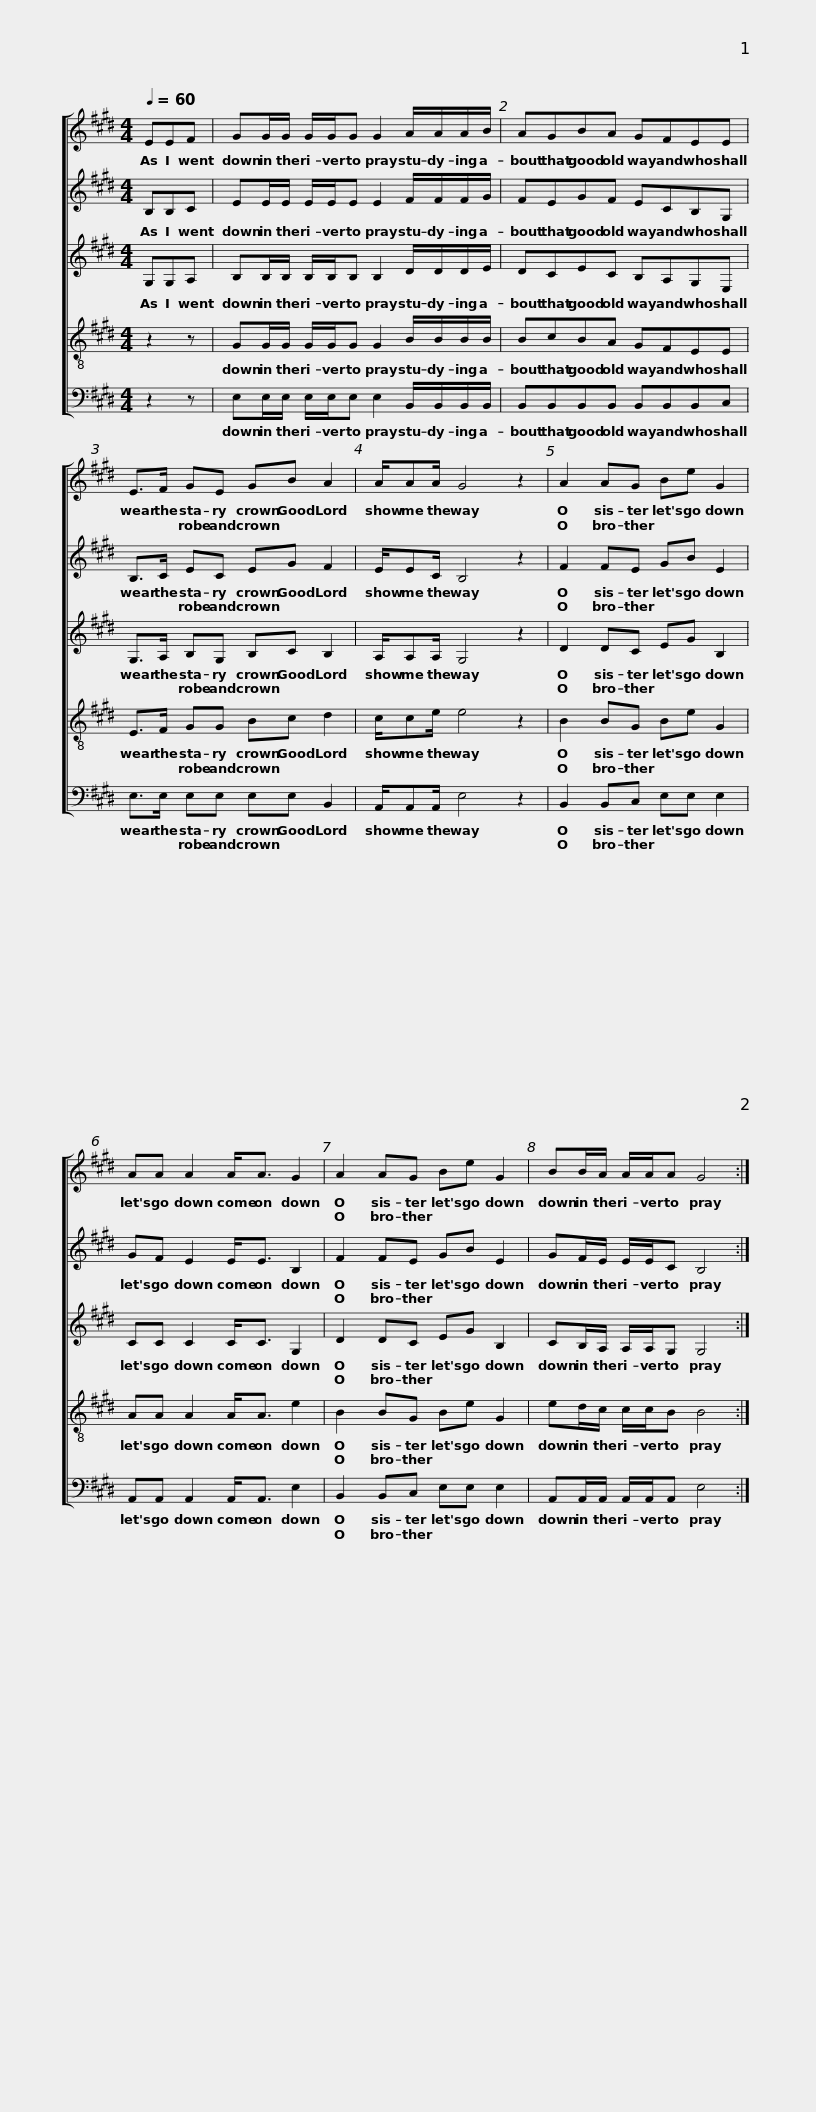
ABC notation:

X:1
%%score [ 1 2 3 4 5 ]
L:1/8
Q:1/4=60
M:4/4
I:linebreak $
K:E
V:1 treble
V:2 treble
V:3 treble
V:4 treble-8
V:5 bass
V:1
 EEF | GG/G/ G/G/G G2 A/A/A/B/ | AGBA GFEE |$ E>F GE GB A2 | A/AA/ G4 z2 |$ %5
 A2 AG Be G2 | AA A2 A<A G2 |$ A2 AG Be G2 | BB/A/ A/A/A G4 :| %9
V:2
 B,B,C | EE/E/ E/E/E E2 F/F/F/G/ | FEGF ECB,G, |$ B,>C EC EG F2 | E/EC/ B,4 z2 |$ %5
 F2 FE GB E2 | GF E2 E<E B,2 |$ F2 FE GB E2 | GF/E/ E/E/C B,4 :| %9
V:3
 G,G,A, | B,B,/B,/ B,/B,/B, B,2 D/D/D/E/ | DCEC B,A,G,E, |$ G,>A, B,G, B,C B,2 | A,/A,A,/ G,4 z2 |$ %5
 D2 DC EG B,2 | CC C2 C<C G,2 |$ D2 DC EG B,2 | CB,/A,/ A,/A,/G, G,4 :| %9
V:4
 z2 z | GG/G/ G/G/G G2 B/B/B/B/ | BcBA GFEE |$ E>F GG Bc d2 | c/ce/ e4 z2 |$ %5
 B2 BG Be G2 | AA A2 A<A e2 |$ B2 BG Be G2 | ed/c/ c/c/B B4 :| %9
V:5
 z2 z | E,E,/E,/ E,/E,/E, E,2 B,,/B,,/B,,/B,,/ | B,,B,,B,,B,, B,,B,,B,,C, |$ E,>E, E,E, E,E, B,,2 | A,,/A,,A,,/ E,4 z2 |$ %5
 B,,2 B,,C, E,E, E,2 | A,,A,, A,,2 A,,<A,, E,2 |$ B,,2 B,,C, E,E, E,2 | A,,A,,/A,,/ A,,/A,,/A,, E,4 :| %9
